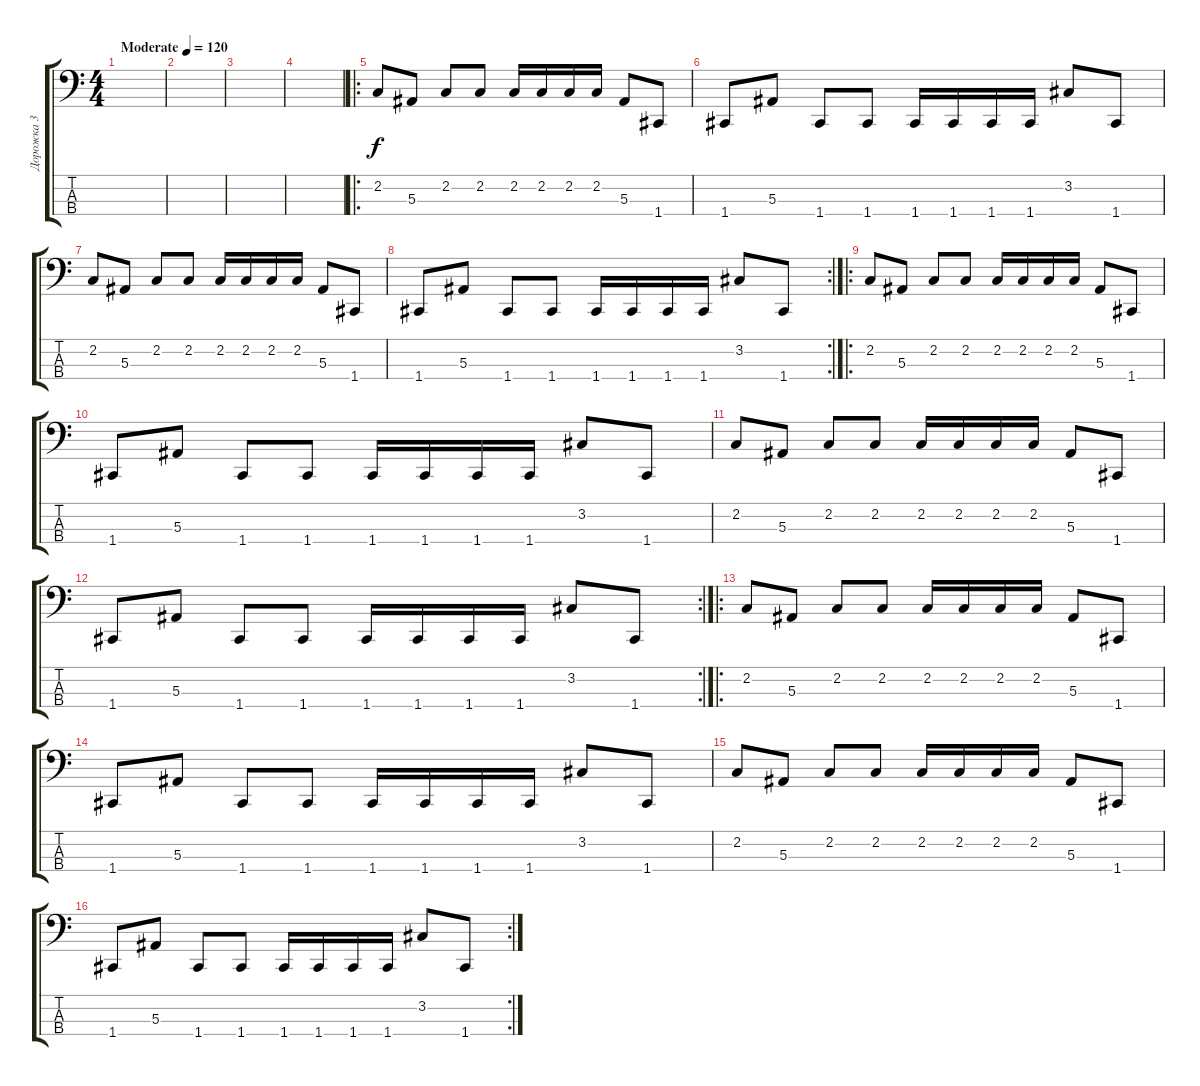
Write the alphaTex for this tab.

\track ("Дорожка 3" "Дорожка 3") {instrument electricbassfinger}
\staff {score tabs}
\tuning (Eb2 Bb1 F1 C1) {hide}
\ts (4 4)
\tempo (120 "Moderate")
\clef f4
\ks c
|
|
|
|
\ro
2.2.8 5.3.8 2.2.8 2.2.8 2.2.16 2.2.16 2.2.16 2.2.16 5.3.8 1.4.8 |
1.4.8 5.3.8 1.4.8 1.4.8 1.4.16 1.4.16 1.4.16 1.4.16 3.2.8 1.4.8 |
2.2.8 5.3.8 2.2.8 2.2.8 2.2.16 2.2.16 2.2.16 2.2.16 5.3.8 1.4.8 |
\rc 2
1.4.8 5.3.8 1.4.8 1.4.8 1.4.16 1.4.16 1.4.16 1.4.16 3.2.8 1.4.8 |
\ro
2.2.8 5.3.8 2.2.8 2.2.8 2.2.16 2.2.16 2.2.16 2.2.16 5.3.8 1.4.8 |
1.4.8 5.3.8 1.4.8 1.4.8 1.4.16 1.4.16 1.4.16 1.4.16 3.2.8 1.4.8 |
2.2.8 5.3.8 2.2.8 2.2.8 2.2.16 2.2.16 2.2.16 2.2.16 5.3.8 1.4.8 |
\rc 2
1.4.8 5.3.8 1.4.8 1.4.8 1.4.16 1.4.16 1.4.16 1.4.16 3.2.8 1.4.8 |
\ro
2.2.8 5.3.8 2.2.8 2.2.8 2.2.16 2.2.16 2.2.16 2.2.16 5.3.8 1.4.8 |
1.4.8 5.3.8 1.4.8 1.4.8 1.4.16 1.4.16 1.4.16 1.4.16 3.2.8 1.4.8 |
2.2.8 5.3.8 2.2.8 2.2.8 2.2.16 2.2.16 2.2.16 2.2.16 5.3.8 1.4.8 |
\rc 2
1.4.8 5.3.8 1.4.8 1.4.8 1.4.16 1.4.16 1.4.16 1.4.16 3.2.8 1.4.8
